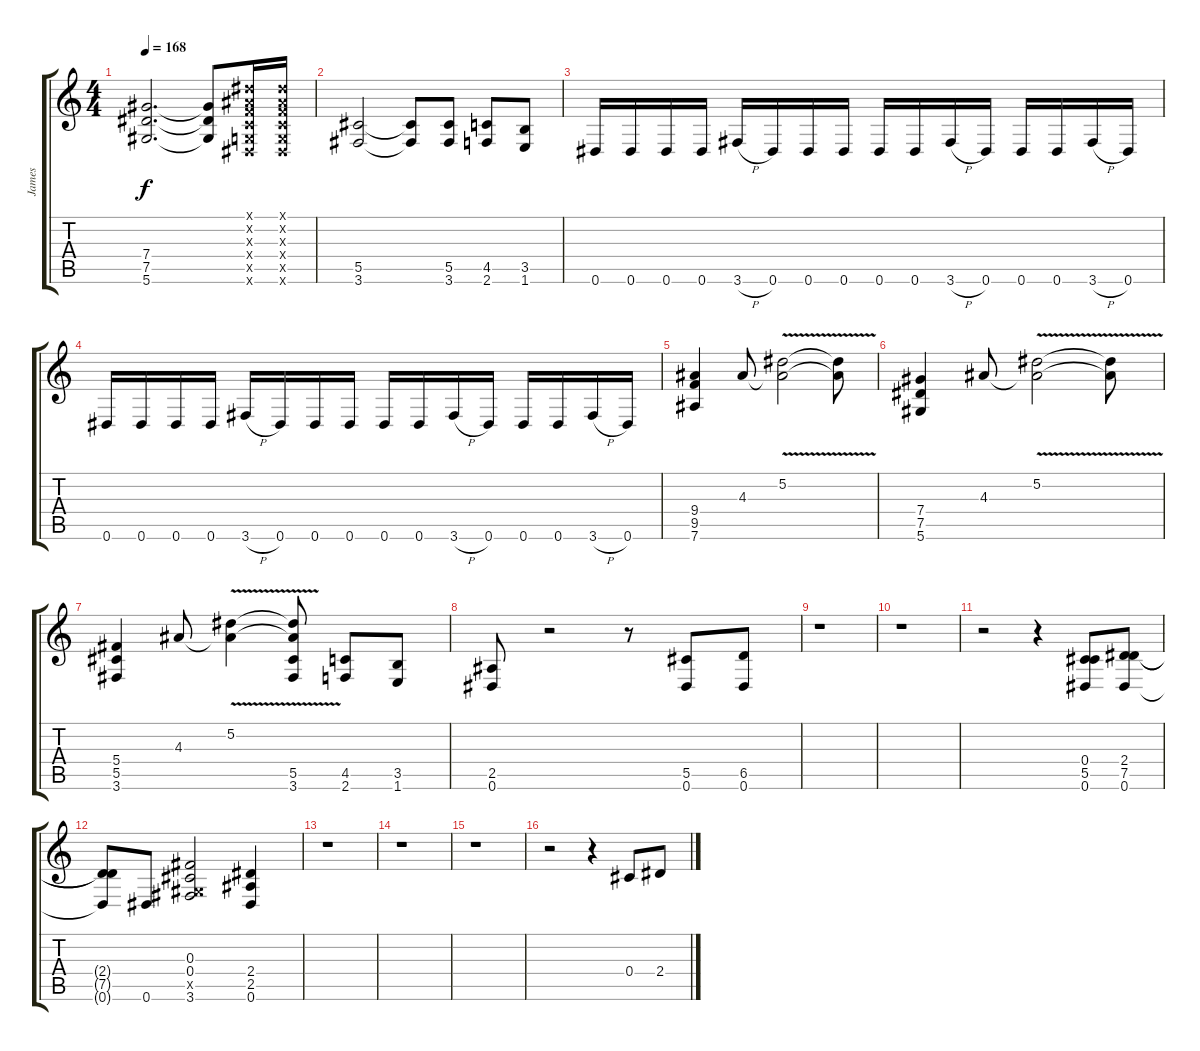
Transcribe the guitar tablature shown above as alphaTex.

\track ("James" "James") {instrument distortionguitar}
\staff {score tabs}
\tuning (Eb4 Bb3 Gb3 Db3 Ab2 Eb2) {hide}
\ts (4 4)
\tempo 168
\clef g2
\ks c
(7.4 7.5 5.6).2{d dy f} (7.4{t} 7.5{t} 5.6{t}).8 (0.1{x} 0.2{x} -1.3{x} -1.4{x} -1.5{x} 0.6{x}).16 (0.1{x} 0.2{x} -1.3{x} -1.4{x} -1.5{x} 0.6{x}).16 |
(5.5 3.6).2 (5.5{t} 3.6{t}).8 (5.5 3.6).8 (4.5 2.6).8 (3.5 1.6).8 |
0.6.16 0.6.16 0.6.16 0.6.16 3.6{h}.16 0.6.16 0.6.16 0.6.16 0.6.16 0.6.16 3.6{h}.16 0.6.16 0.6.16 0.6.16 3.6{h}.16 0.6.16 |
0.6.16 0.6.16 0.6.16 0.6.16 3.6{h}.16 0.6.16 0.6.16 0.6.16 0.6.16 0.6.16 3.6{h}.16 0.6.16 0.6.16 0.6.16 3.6{h}.16 0.6.16 |
(9.4 9.5 7.6).4 4.3.8 (5.2{v} 4.3{v t}).2 (5.2{t} 4.3{t}).8 |
(7.4 7.5 5.6).4 4.3.8 (5.2{v} 4.3{v t}).2 (5.2{t} 4.3{t}).8 |
(5.4 5.5 3.6).4 4.3.8 (5.2{v} 4.3{v t}).4 (5.2{t} 4.3{t} 5.5 3.6).8 (4.5 2.6).8 (3.5 1.6).8 |
(2.5 0.6).8 r.2 r.8 (5.5 0.6).8 (6.5 0.6).8 |
r.1 |
r.1 |
r.2 r.4 (0.4 5.5 0.6).8 (2.4 7.5 0.6).8 |
(2.4{t} 7.5{t} 0.6{t}).8 0.6.8 (0.3 0.4 0.5{x} 3.6).2 (2.4 2.5 0.6).4 |
r.1 |
r.1 |
r.1 |
r.2 r.4 0.4.8 2.4.8
